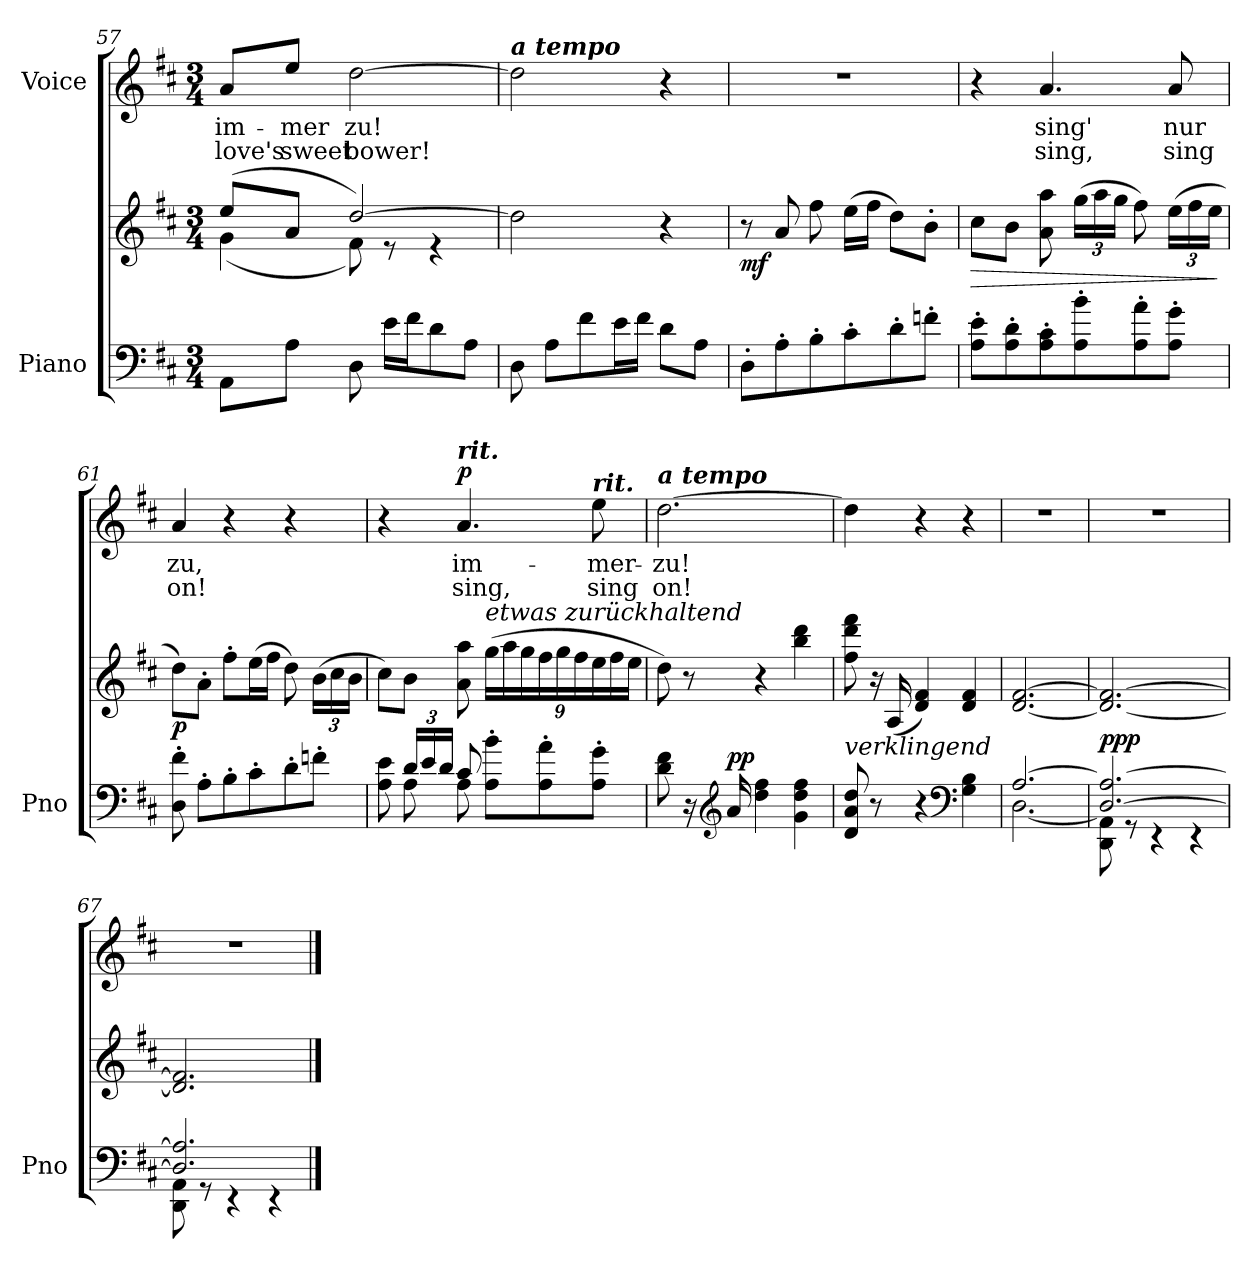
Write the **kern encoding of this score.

**kern	**kern	**dynam	**kern	**text	**text	**dynam
*part2	*part2	*part2	*part1	*part1	*part1	*part1
*staff3	*staff2	*staff2/3	*staff1	*staff1	*staff1	*staff1
*I"Piano	*	*	*I"Voice	*	*	*
*I'Pno	*	*	*	*	*	*
*clefF4	*clefG2	*	*clefG2	*	*	*
*k[f#c#]	*k[f#c#]	*	*k[f#c#]	*	*	*
*M3/4	*M3/4	*	*M3/4	*	*	*
=57	=57	=57	=57	=57	=57	=57
*	*^	*	*	*	*	*
!	!	!	!	!	!LO:LY:b	!LO:LY:b	!
8AA\L	(>8ee/L	(<4g\	.	8a/L	im-	love's	.
!	!	!	!	!	!LO:LY:b	!LO:LY:b	!
8A\J	8a/J	.	.	8ee/J	-mer	sweet	.
!	!	!	!	!	!LO:LY:b	!LO:LY:b	!
8D\	[2dd/)	8f#\)	.	[2dd\	zu!	bower!	.
16e\LL	.	8r	.	.	.	.	.
16f#\J	.	.	.	.	.	.	.
8d\	.	4r	.	.	.	.	.
8A\J	.	.	.	.	.	.	.
*	*v	*v	*	*	*	*	*
=58	=58	=58	=58	=58	=58	=58
!	!	!	!LO:TX:a:Bi:t=a tempo	!	!	!
8D\	2dd\]	.	2dd\]	.	.	.
8A\L	.	.	.	.	.	.
8f#\	.	.	.	.	.	.
16e\L	.	.	.	.	.	.
16f#\JJ	.	.	.	.	.	.
8d\L	4r	.	4r	.	.	.
8A\J	.	.	.	.	.	.
=59	=59	=59	=59	=59	=59	=59
!	!	!LO:DY:b	!	!	!	!
8D'\L	8r	mf	2.r	.	.	.
8A'\	8a/	.	.	.	.	.
8B'\	8ff#\	.	.	.	.	.
8c#'\	(>16ee\LL	.	.	.	.	.
.	16ff#\JJ	.	.	.	.	.
8d'\	8dd\L)	.	.	.	.	.
8fn'\J	8b'\J	.	.	.	.	.
!!LO:LB:g=z
=60	=60	=60	=60	=60	=60	=60
!	!	!LO:HP:b	!	!	!	!
8A\' 8e\'L	8cc#\L	>	4r	.	.	.
8A\' 8d\'	8b\J	.	.	.	.	.
!	!	!	!	!LO:LY:b	!LO:LY:b	!
8A\' 8c#\'	8a\ 8aa\	.	4.a/	sing'	sing,	.
*	*Xbrackettup	*	*	*	*	*
8A\' 8b\'	(>24gg\LL	.	.	.	.	.
.	24aa\	.	.	.	.	.
.	24gg\JJ	.	.	.	.	.
8A\' 8a\'	8ff#\)	.	.	.	.	.
!	!	!	!	!LO:LY:b	!LO:LY:b	!
8A\' 8g\'J	(>24ee\LL	.	8a/	nur	sing	.
.	24ff#\	.	.	.	.	.
.	24ee\JJ	.	.	.	.	.
.	.	]	.	.	.	.
=61	=61	=61	=61	=61	=61	=61
!	!	!LO:DY:b	!	!LO:LY:b	!LO:LY:b	!
8D\' 8f#\'	8dd\L)	p	4a/	zu,	on!	.
8A'\L	8a'\J	.	.	.	.	.
8B'\	8ff#'\L	.	4r	.	.	.
8c#'\	(>16ee\L	.	.	.	.	.
.	16ff#\JJ	.	.	.	.	.
8d'\	8dd\)	.	4r	.	.	.
8fn'\J	(>24b\LL	.	.	.	.	.
.	24cc#\	.	.	.	.	.
.	24b\JJ	.	.	.	.	.
=62	=62	=62	=62	=62	=62	=62
*^	*	*	*	*	*	*
8reyy	8A\ 8e\	8cc#\L)	.	4r	.	.	.
*Xbrackettup	*	*	*	*	*	*	*
24d/LL	8A\	8b\J	.	.	.	.	.
24e/	.	.	.	.	.	.	.
24d/JJ	.	.	.	.	.	.	.
!	!	!	!	!LO:TX:a:Bi:t=rit.	!	!	!
!	!	!	!	!	!LO:LY:b	!LO:LY:b	!LO:DY:a
8c#/	8A\	8a\ 8aa\	.	4.a/	im-	sing,	p
!	!	!LO:TX:a:i:t=etwas zurückhaltend	!	!	!	!	!
4.rbyy	8A\' 8b\'L	(>24gg\LL	.	.	.	.	.
.	.	24aa\	.	.	.	.	.
.	.	24gg\	.	.	.	.	.
.	8A\' 8a\'	24ff#\	.	.	.	.	.
.	.	24gg\	.	.	.	.	.
.	.	24ff#\	.	.	.	.	.
!	!	!	!	!LO:TX:a:Bi:t=rit.	!	!	!
!	!	!	!	!	!LO:LY:b	!LO:LY:b	!
.	8A\' 8g\'J	24ee\	.	8ee\	-mer-	sing	.
.	.	24ff#\	.	.	.	.	.
.	.	24ee\JJ	.	.	.	.	.
*v	*v	*	*	*	*	*	*
!!LO:PB:g=z
=63	=63	=63	=63	=63	=63	=63
!	!	!	!LO:TX:a:Bi:t=a tempo	!	!	!
!	!	!	!	!LO:LY:b	!LO:LY:b	!
8d\ 8f#\	8dd\)	.	[2.dd\	zu!	on!	.
16r	8r	.	.	.	.	.
*clefG2	*	*	*	*	*	*
!	!	!LO:DY:a=2	!	!	!	!
16a/	.	pp	.	.	.	.
4dd\ 4ff#\	4r	.	.	.	.	.
4g\ 4dd\ 4ff#\	4bb\ 4ddd\	.	.	.	.	.
=64	=64	=64	=64	=64	=64	=64
!LO:TX:a:i:t=verklingend	!	!	!	!	!	!
8d/ 8a/ 8dd/	8ff#\ 8ddd\ 8fff#\	.	4dd\]	.	.	.
8r	16r	.	.	.	.	.
.	(<16A/	.	.	.	.	.
4r	4d/ 4f#/)	.	4r	.	.	.
*clefF4	*	*	*	*	*	*
4G\ 4B\	4d/ 4f#/	.	4r	.	.	.
=65	=65	=65	=65	=65	=65	=65
*^	*	*	*	*	*	*
[2.A/	[2.D\	[2.d/ [2.f#/	.	2.r	.	.	.
=66	=66	=66	=66	=66	=66	=66	=66
!	!	!	!LO:DY:a=2	!	!	!	!
2.D/_ 2.A/_	8DD\ 8AA\	2.d/_ 2.f#/_	ppp	2.r	.	.	.
.	8r	.	.	.	.	.	.
.	4r	.	.	.	.	.	.
.	4r	.	.	.	.	.	.
=67	=67	=67	=67	=67	=67	=67	=67
2.D/] 2.A/]	8DD\ 8AA\	2.d/] 2.f#/]	.	2.r	.	.	.
.	8r	.	.	.	.	.	.
.	4r	.	.	.	.	.	.
.	4r	.	.	.	.	.	.
*v	*v	*	*	*	*	*	*
==	==	==	==	==	==	==
*-	*-	*-	*-	*-	*-	*-
